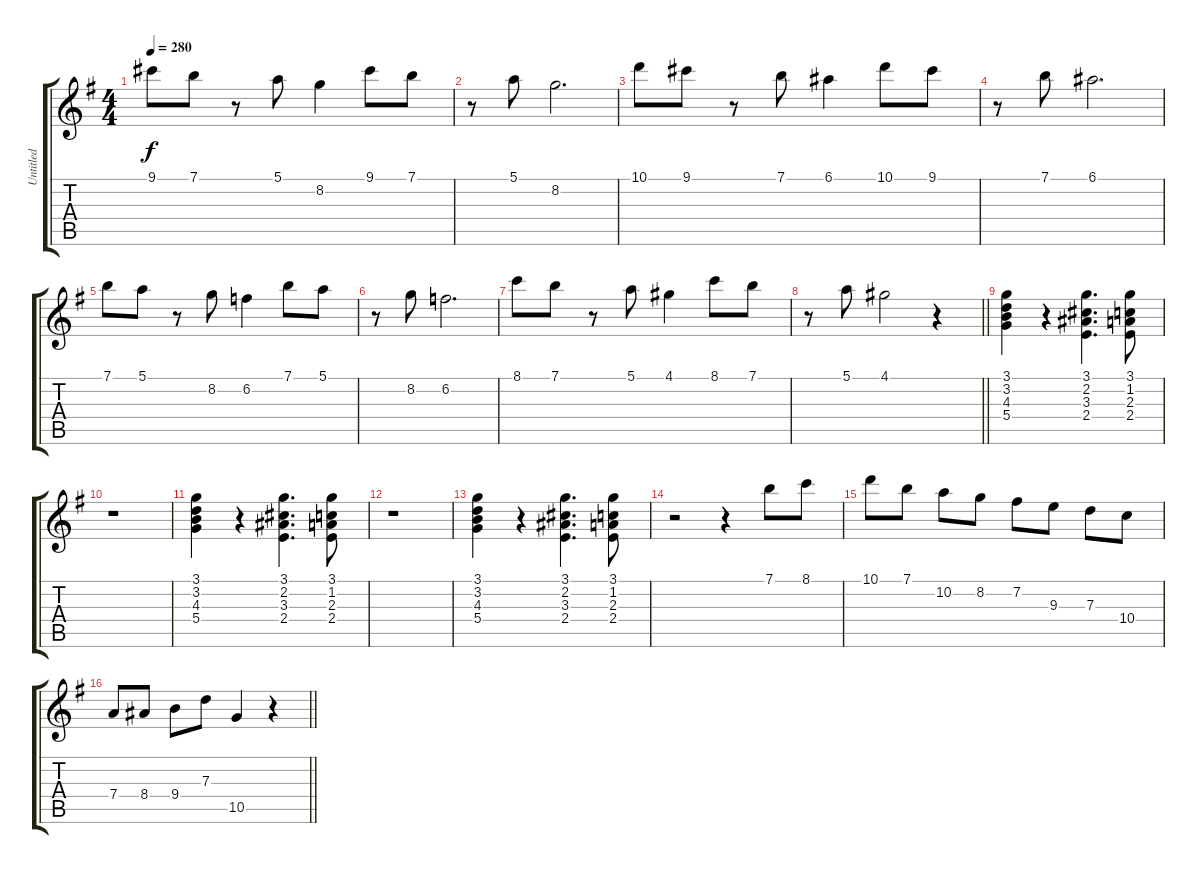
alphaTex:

\track ("Untitled" "Untitled") {instrument acousticguitarsteel}
\staff {score tabs}
\tuning (E4 B3 G3 D3 A2 E2) {hide}
\ts (4 4)
\tempo 280
\clef g2
\ks g
9.1.8{dy f} 7.1.8 r.8 5.1.8 8.2.4 9.1.8 7.1.8 |
r.8 5.1.8 8.2.2{d} |
10.1.8 9.1.8 r.8 7.1.8 6.1.4 10.1.8 9.1.8 |
r.8 7.1.8 6.1.2{d} |
7.1.8 5.1.8 r.8 8.2.8 6.2.4 7.1.8 5.1.8 |
r.8 8.2.8 6.2.2{d} |
8.1.8 7.1.8 r.8 5.1.8 4.1.4 8.1.8 7.1.8 |
\barLineRight lightlight
r.8 5.1.8 4.1.2 r.4 |
(3.1 3.2 4.3 5.4).4 r.4 (3.1 2.2 3.3 2.4).4{d} (3.1 1.2 2.3 2.4).8 |
r.1 |
(3.1 3.2 4.3 5.4).4 r.4 (3.1 2.2 3.3 2.4).4{d} (3.1 1.2 2.3 2.4).8 |
r.1 |
(3.1 3.2 4.3 5.4).4 r.4 (3.1 2.2 3.3 2.4).4{d} (3.1 1.2 2.3 2.4).8 |
r.2 r.4 7.1.8 8.1.8 |
10.1.8 7.1.8 10.2.8 8.2.8 7.2.8 9.3.8 7.3.8 10.4.8 |
\barLineRight lightlight
7.4.8 8.4.8 9.4.8 7.3.8 10.5.4 r.4
